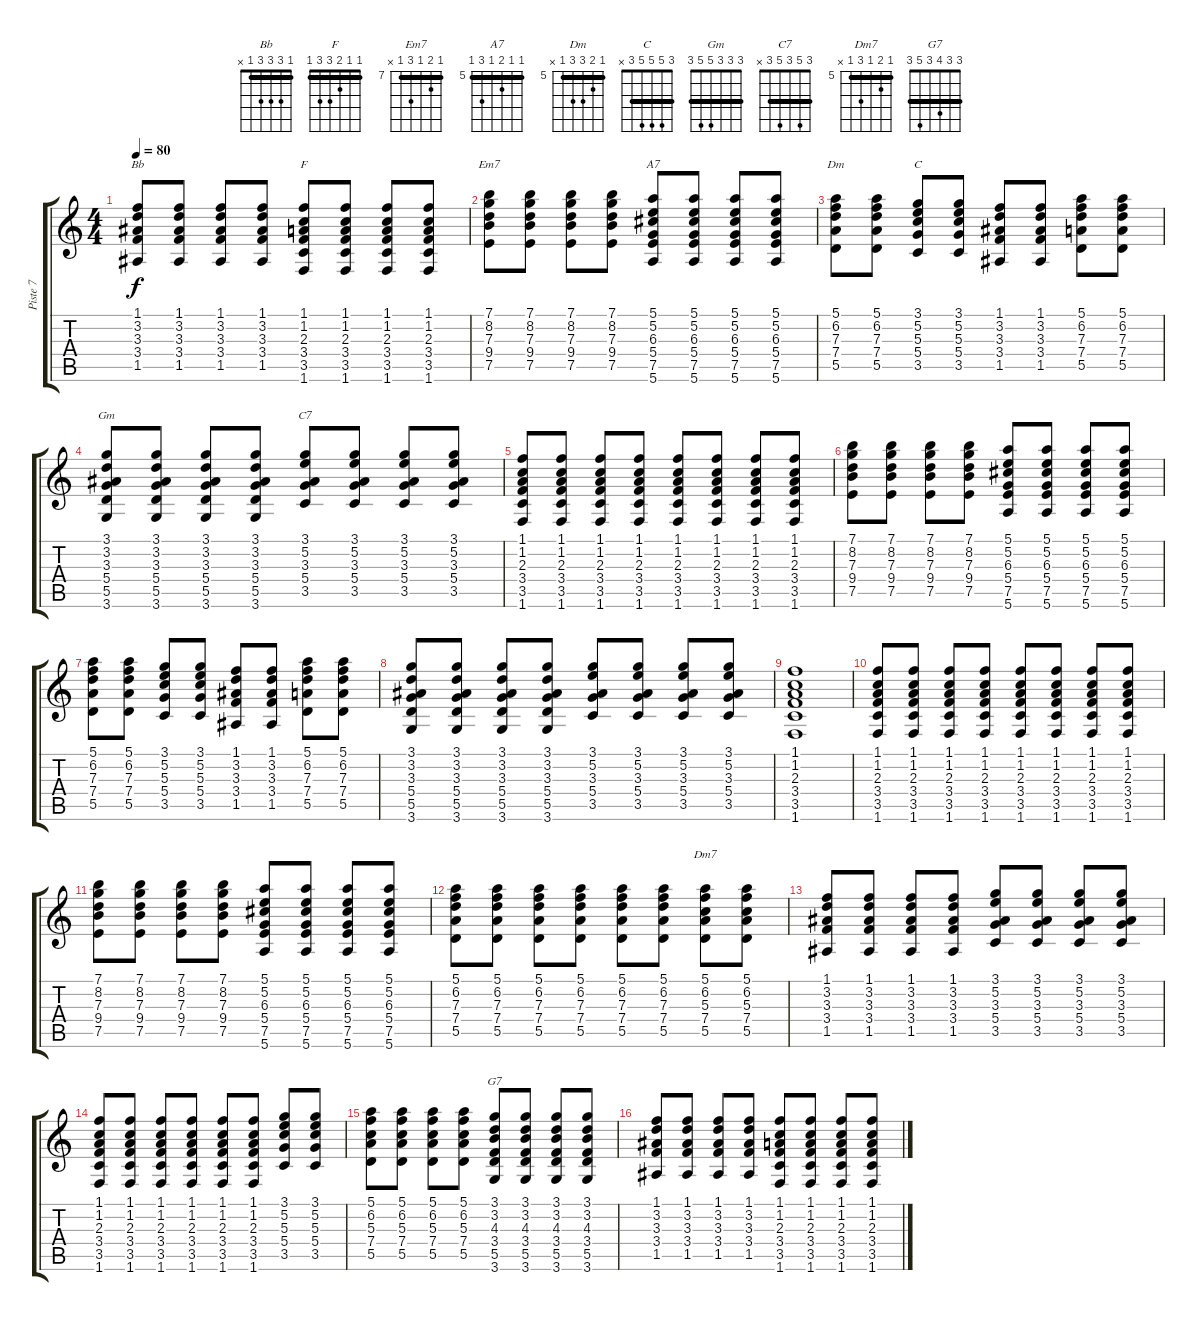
\track ("Piste 7" "Piste 7") {mute instrument acousticguitarsteel}
\staff {score tabs}
\tuning (E4 B3 G3 D3 A2 E2) {hide}
\chord ("Bb" 1 3 3 3 1 x) {barre 1}
\chord ("F" 1 1 2 3 3 1) {barre 1}
\chord ("Em7" 7 8 7 9 7 x) {firstfret 7 barre 7}
\chord ("A7" 5 5 6 5 7 5) {firstfret 5 barre 5}
\chord ("Dm" 5 6 7 7 5 x) {firstfret 5 barre 5}
\chord ("C" 3 5 5 5 3 x) {barre 3}
\chord ("Gm" 3 3 3 5 5 3) {barre 3}
\chord ("C7" 3 5 3 5 3 x) {barre 3}
\chord ("Dm7" 5 6 5 7 5 x) {firstfret 5 barre 5}
\chord ("G7" 3 3 4 3 5 3) {barre 3}
\ts (4 4)
\tempo 80
\clef g2
\ks c
(1.1 3.2 3.3 3.4 1.5).8{ch "Bb" dy f} (1.1 3.2 3.3 3.4 1.5).8 (1.1 3.2 3.3 3.4 1.5).8 (1.1 3.2 3.3 3.4 1.5).8 (1.1 1.2 2.3 3.4 3.5 1.6).8{ch "F"} (1.1 1.2 2.3 3.4 3.5 1.6).8 (1.1 1.2 2.3 3.4 3.5 1.6).8 (1.1 1.2 2.3 3.4 3.5 1.6).8 |
(7.1 8.2 7.3 9.4 7.5).8{ch "Em7"} (7.1 8.2 7.3 9.4 7.5).8 (7.1 8.2 7.3 9.4 7.5).8 (7.1 8.2 7.3 9.4 7.5).8 (5.1 5.2 6.3 5.4 7.5 5.6).8{ch "A7"} (5.1 5.2 6.3 5.4 7.5 5.6).8 (5.1 5.2 6.3 5.4 7.5 5.6).8 (5.1 5.2 6.3 5.4 7.5 5.6).8 |
(5.1 6.2 7.3 7.4 5.5).8{ch "Dm"} (5.1 6.2 7.3 7.4 5.5).8 (3.1 5.2 5.3 5.4 3.5).8{ch "C"} (3.1 5.2 5.3 5.4 3.5).8 (1.1 3.2 3.3 3.4 1.5).8 (1.1 3.2 3.3 3.4 1.5).8 (5.1 6.2 7.3 7.4 5.5).8 (5.1 6.2 7.3 7.4 5.5).8 |
(3.1 3.2 3.3 5.4 5.5 3.6).8{ch "Gm"} (3.1 3.2 3.3 5.4 5.5 3.6).8 (3.1 3.2 3.3 5.4 5.5 3.6).8 (3.1 3.2 3.3 5.4 5.5 3.6).8 (3.1 5.2 3.3 5.4 3.5).8{ch "C7"} (3.1 5.2 3.3 5.4 3.5).8 (3.1 5.2 3.3 5.4 3.5).8 (3.1 5.2 3.3 5.4 3.5).8 |
(1.1 1.2 2.3 3.4 3.5 1.6).8 (1.1 1.2 2.3 3.4 3.5 1.6).8 (1.1 1.2 2.3 3.4 3.5 1.6).8 (1.1 1.2 2.3 3.4 3.5 1.6).8 (1.1 1.2 2.3 3.4 3.5 1.6).8 (1.1 1.2 2.3 3.4 3.5 1.6).8 (1.1 1.2 2.3 3.4 3.5 1.6).8 (1.1 1.2 2.3 3.4 3.5 1.6).8 |
(7.1 8.2 7.3 9.4 7.5).8 (7.1 8.2 7.3 9.4 7.5).8 (7.1 8.2 7.3 9.4 7.5).8 (7.1 8.2 7.3 9.4 7.5).8 (5.1 5.2 6.3 5.4 7.5 5.6).8 (5.1 5.2 6.3 5.4 7.5 5.6).8 (5.1 5.2 6.3 5.4 7.5 5.6).8 (5.1 5.2 6.3 5.4 7.5 5.6).8 |
(5.1 6.2 7.3 7.4 5.5).8 (5.1 6.2 7.3 7.4 5.5).8 (3.1 5.2 5.3 5.4 3.5).8 (3.1 5.2 5.3 5.4 3.5).8 (1.1 3.2 3.3 3.4 1.5).8 (1.1 3.2 3.3 3.4 1.5).8 (5.1 6.2 7.3 7.4 5.5).8 (5.1 6.2 7.3 7.4 5.5).8 |
(3.1 3.2 3.3 5.4 5.5 3.6).8 (3.1 3.2 3.3 5.4 5.5 3.6).8 (3.1 3.2 3.3 5.4 5.5 3.6).8 (3.1 3.2 3.3 5.4 5.5 3.6).8 (3.1 5.2 3.3 5.4 3.5).8 (3.1 5.2 3.3 5.4 3.5).8 (3.1 5.2 3.3 5.4 3.5).8 (3.1 5.2 3.3 5.4 3.5).8 |
(1.1 1.2 2.3 3.4 3.5 1.6).1 |
(1.1 1.2 2.3 3.4 3.5 1.6).8 (1.1 1.2 2.3 3.4 3.5 1.6).8 (1.1 1.2 2.3 3.4 3.5 1.6).8 (1.1 1.2 2.3 3.4 3.5 1.6).8 (1.1 1.2 2.3 3.4 3.5 1.6).8 (1.1 1.2 2.3 3.4 3.5 1.6).8 (1.1 1.2 2.3 3.4 3.5 1.6).8 (1.1 1.2 2.3 3.4 3.5 1.6).8 |
(7.1 8.2 7.3 9.4 7.5).8 (7.1 8.2 7.3 9.4 7.5).8 (7.1 8.2 7.3 9.4 7.5).8 (7.1 8.2 7.3 9.4 7.5).8 (5.1 5.2 6.3 5.4 7.5 5.6).8 (5.1 5.2 6.3 5.4 7.5 5.6).8 (5.1 5.2 6.3 5.4 7.5 5.6).8 (5.1 5.2 6.3 5.4 7.5 5.6).8 |
(5.1 6.2 7.3 7.4 5.5).8 (5.1 6.2 7.3 7.4 5.5).8 (5.1 6.2 7.3 7.4 5.5).8 (5.1 6.2 7.3 7.4 5.5).8 (5.1 6.2 7.3 7.4 5.5).8 (5.1 6.2 7.3 7.4 5.5).8 (5.1 6.2 5.3 7.4 5.5).8{ch "Dm7"} (5.1 6.2 5.3 7.4 5.5).8 |
(1.1 3.2 3.3 3.4 1.5).8 (1.1 3.2 3.3 3.4 1.5).8 (1.1 3.2 3.3 3.4 1.5).8 (1.1 3.2 3.3 3.4 1.5).8 (3.1 5.2 3.3 5.4 3.5).8 (3.1 5.2 3.3 5.4 3.5).8 (3.1 5.2 3.3 5.4 3.5).8 (3.1 5.2 3.3 5.4 3.5).8 |
(1.1 1.2 2.3 3.4 3.5 1.6).8 (1.1 1.2 2.3 3.4 3.5 1.6).8 (1.1 1.2 2.3 3.4 3.5 1.6).8 (1.1 1.2 2.3 3.4 3.5 1.6).8 (1.1 1.2 2.3 3.4 3.5 1.6).8 (1.1 1.2 2.3 3.4 3.5 1.6).8 (3.1 5.2 5.3 5.4 3.5).8 (3.1 5.2 5.3 5.4 3.5).8 |
(5.1 6.2 5.3 7.4 5.5).8 (5.1 6.2 5.3 7.4 5.5).8 (5.1 6.2 5.3 7.4 5.5).8 (5.1 6.2 5.3 7.4 5.5).8 (3.1 3.2 4.3 3.4 5.5 3.6).8{ch "G7"} (3.1 3.2 4.3 3.4 5.5 3.6).8 (3.1 3.2 4.3 3.4 5.5 3.6).8 (3.1 3.2 4.3 3.4 5.5 3.6).8 |
(1.1 3.2 3.3 3.4 1.5).8 (1.1 3.2 3.3 3.4 1.5).8 (1.1 3.2 3.3 3.4 1.5).8 (1.1 3.2 3.3 3.4 1.5).8 (1.1 1.2 2.3 3.4 3.5 1.6).8 (1.1 1.2 2.3 3.4 3.5 1.6).8 (1.1 1.2 2.3 3.4 3.5 1.6).8 (1.1 1.2 2.3 3.4 3.5 1.6).8
